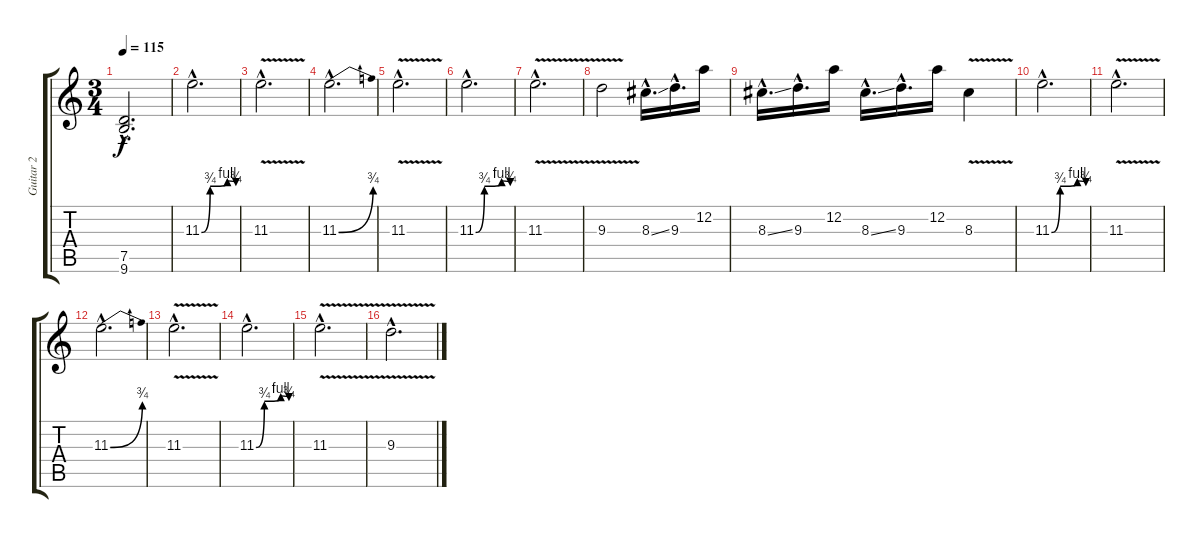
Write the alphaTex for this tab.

\track ("Guitar 2" "Guitar 2") {instrument distortionguitar}
\staff {score tabs}
\tuning (D4 A3 F3 C3 G2 D2) {hide}
\ts (3 4)
\tempo 115
\clef g2
\ks c
(7.5{hac t} 9.6{hac t}).2{d dy f} |
\section ("" "")
11.3{be (custom 0 0 15 3 45 4 60 3) hac}.2{d} |
11.3{v hac}.2{d} |
11.3{be (bend 0 0 60 3) hac}.2{d} |
11.3{v hac}.2{d} |
11.3{be (custom 0 0 15 3 45 4 60 3) hac}.2{d} |
11.3{v hac}.2{d} |
9.3{v}.2 8.3{ss hac}.16{d} 9.3{hac}.16{d} 12.2.16 |
8.3{ss hac}.16{d} 9.3{hac}.16{d} 12.2.16 8.3{ss hac}.16{d} 9.3{hac}.16{d} 12.2.16 8.3{v}.4 |
11.3{be (custom 0 0 15 3 45 4 60 3) hac}.2{d} |
11.3{v hac}.2{d} |
11.3{be (bend 0 0 60 3) hac}.2{d} |
11.3{v hac}.2{d} |
11.3{be (custom 0 0 15 3 45 4 60 3) hac}.2{d} |
11.3{v hac}.2{d} |
9.3{v hac}.2{d}
